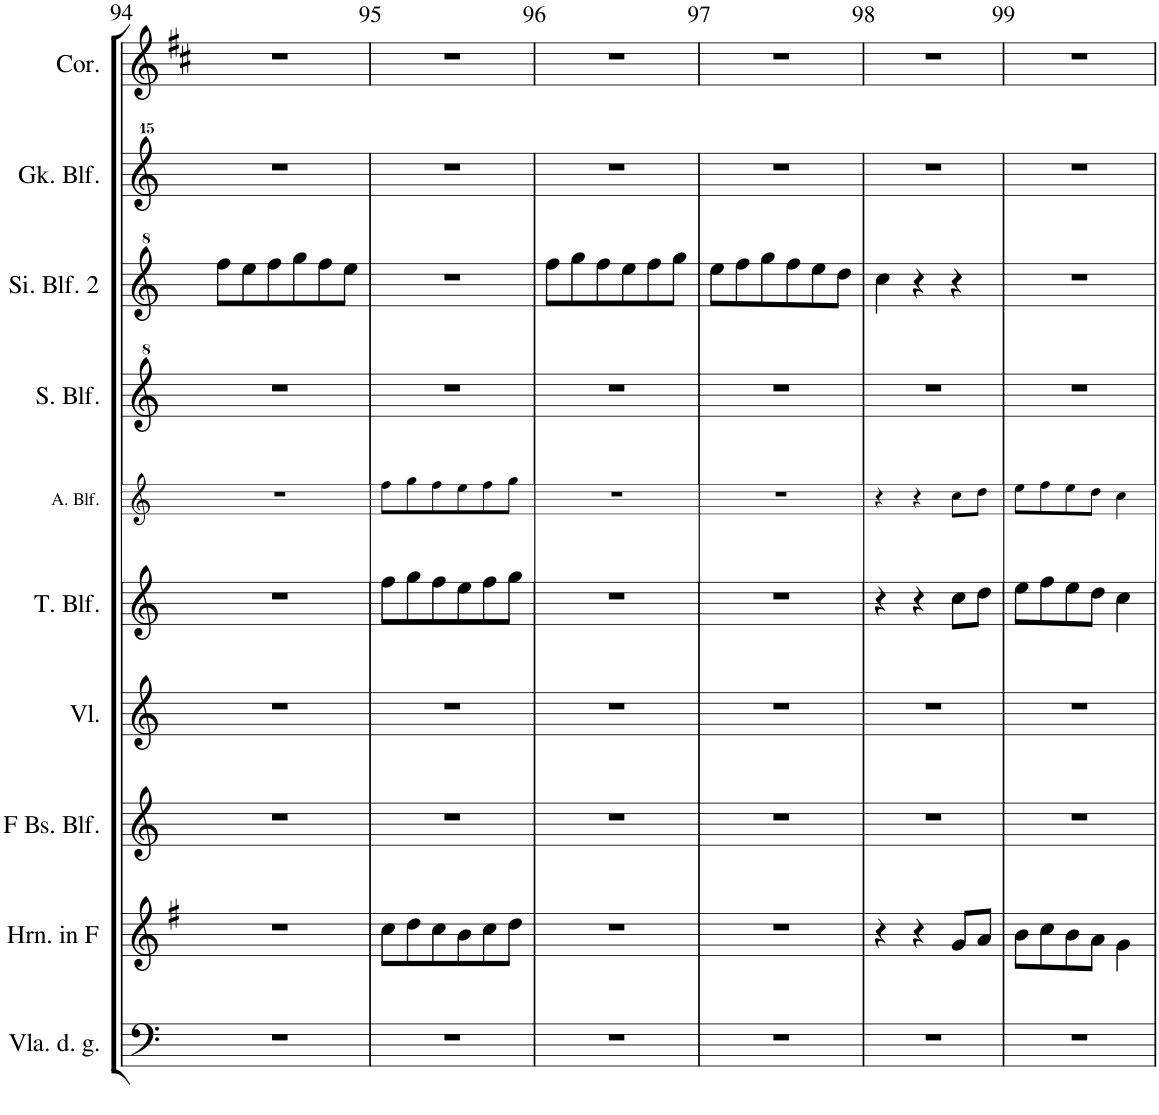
**kern	**kern	**kern	**kern	**kern	**kern	**kern	**kern	**kern	**kern
*part10	*part9	*part8	*part7	*part6	*part5	*part4	*part3	*part2	*part1
*staff10	*staff9	*staff8	*staff7	*staff6	*staff5	*staff4	*staff3	*staff2	*staff1
*I"Strijkers	*I"Hoorn in F	*I"F Bas-blokfluit	*I"Viool	*I"Tenor-blokfluit	*I"Alt-blokfluit	*I"Sopraan-blokfluit	*I"Sopranino-blokfluit 2	*I"Garklein/kleine sopranino-blokfluit	*I"Cornet in Bes
*	*I'Hrn. in F	*I'F Bs. Blf.	*I'Vl.	*I'T. Blf.	*I'A. Blf.	*I'S. Blf.	*I'Si. Blf. 2	*I'Gk. Blf.	*I'Cor.
!!LO:PB:g=z
*clefF4	*clefG2	*clefG2	*clefG2	*clefG2	*clefG2	*clefG^2	*clefG^2	*clefG^^2	*clefG2
*	*Trd4c7	*	*	*	*	*	*	*	*Trd1c2
*k[]	*k[f#]	*k[]	*k[]	*k[]	*k[]	*k[]	*k[]	*k[]	*k[f#c#]
*M3/4	*M3/4	*M3/4	*M3/4	*M3/4	*M3/4	*M3/4	*M3/4	*M3/4	*M3/4
=94	=94	=94	=94	=94	=94	=94	=94	=94	=94
2.r	2.r	2.r	2.r	2.r	2.r	2.r	8fff\L	2.r	2.r
.	.	.	.	.	.	.	8eee\	.	.
.	.	.	.	.	.	.	8fff\	.	.
.	.	.	.	.	.	.	8ggg\	.	.
.	.	.	.	.	.	.	8fff\	.	.
.	.	.	.	.	.	.	8eee\J	.	.
=95	=95	=95	=95	=95	=95	=95	=95	=95	=95
2.r	8cc\L	2.r	2.r	8ff\L	8ff\L	2.r	2.r	2.r	2.r
.	8dd\	.	.	8gg\	8gg\	.	.	.	.
.	8cc\	.	.	8ff\	8ff\	.	.	.	.
.	8b\	.	.	8ee\	8ee\	.	.	.	.
.	8cc\	.	.	8ff\	8ff\	.	.	.	.
.	8dd\J	.	.	8gg\J	8gg\J	.	.	.	.
=96	=96	=96	=96	=96	=96	=96	=96	=96	=96
2.r	2.r	2.r	2.r	2.r	2.r	2.r	8fff\L	2.r	2.r
.	.	.	.	.	.	.	8ggg\	.	.
.	.	.	.	.	.	.	8fff\	.	.
.	.	.	.	.	.	.	8eee\	.	.
.	.	.	.	.	.	.	8fff\	.	.
.	.	.	.	.	.	.	8ggg\J	.	.
=97	=97	=97	=97	=97	=97	=97	=97	=97	=97
2.r	2.r	2.r	2.r	2.r	2.r	2.r	8eee\L	2.r	2.r
.	.	.	.	.	.	.	8fff\	.	.
.	.	.	.	.	.	.	8ggg\	.	.
.	.	.	.	.	.	.	8fff\	.	.
.	.	.	.	.	.	.	8eee\	.	.
.	.	.	.	.	.	.	8ddd\J	.	.
=98	=98	=98	=98	=98	=98	=98	=98	=98	=98
2.r	4r	2.r	2.r	4r	4r	2.r	4ccc\	2.r	2.r
.	4r	.	.	4r	4r	.	4r	.	.
.	8g/L	.	.	8cc\L	8cc\L	.	4r	.	.
.	8a/J	.	.	8dd\J	8dd\J	.	.	.	.
=99	=99	=99	=99	=99	=99	=99	=99	=99	=99
2.r	8b\L	2.r	2.r	8ee\L	8ee\L	2.r	2.r	2.r	2.r
.	8cc\	.	.	8ff\	8ff\	.	.	.	.
.	8b\	.	.	8ee\	8ee\	.	.	.	.
.	8a\J	.	.	8dd\J	8dd\J	.	.	.	.
.	4g\	.	.	4cc\	4cc\	.	.	.	.
=	=	=	=	=	=	=	=	=	=
*-	*-	*-	*-	*-	*-	*-	*-	*-	*-
